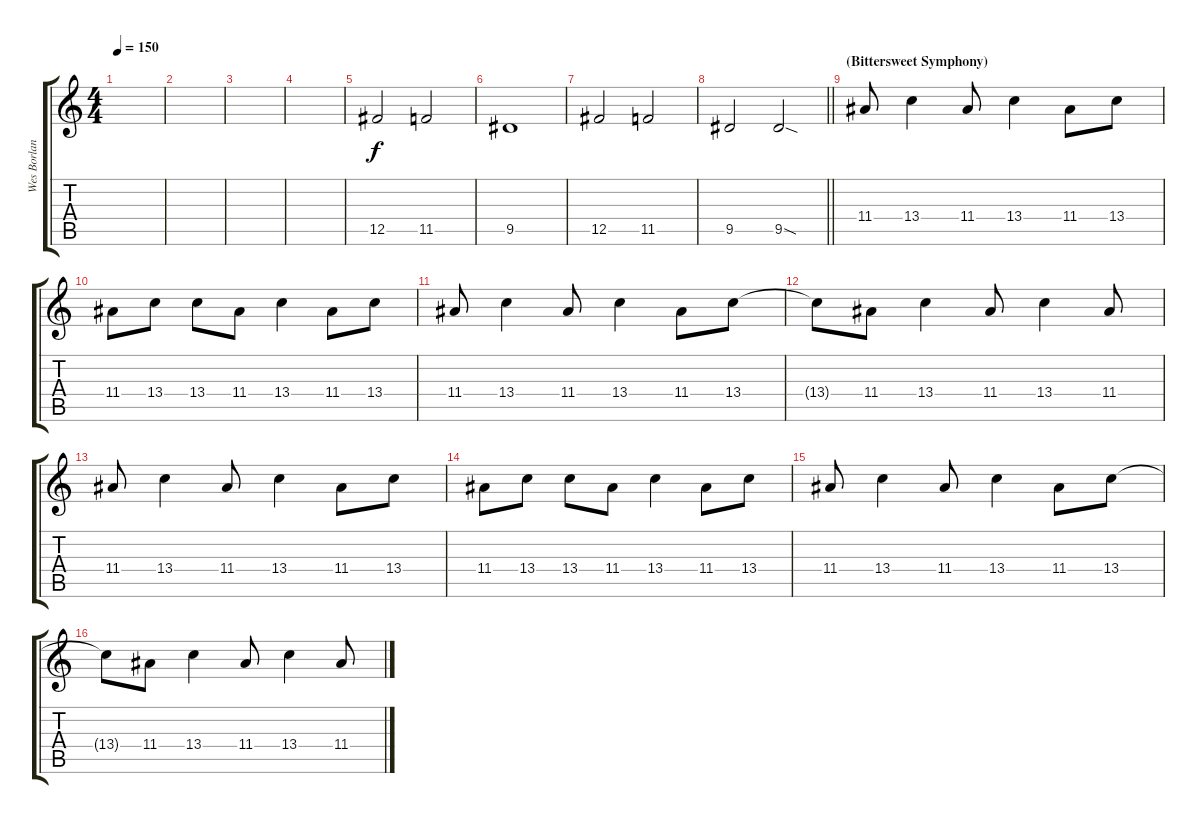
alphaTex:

\track ("Wes Borland (Distortion)" "Wes Borlan") {instrument overdrivenguitar}
\staff {score tabs}
\tuning (Db4 Ab3 E3 B2 Gb2 Db2) {hide}
\ts (4 4)
\tempo 150
\clef g2
\ks c
|
|
|
|
12.5.2 11.5.2 |
9.5.1 |
12.5.2 11.5.2 |
\barLineRight lightlight
9.5.2 9.5{sod}.2 |
\section ("" "(Bittersweet Symphony)")
11.4.8 13.4.4 11.4.8 13.4.4 11.4.8 13.4.8 |
11.4.8 13.4.8 13.4.8 11.4.8 13.4.4 11.4.8 13.4.8 |
11.4.8 13.4.4 11.4.8 13.4.4 11.4.8 13.4.8 |
13.4{t}.8 11.4.8 13.4.4 11.4.8 13.4.4 11.4.8 |
11.4.8 13.4.4 11.4.8 13.4.4 11.4.8 13.4.8 |
11.4.8 13.4.8 13.4.8 11.4.8 13.4.4 11.4.8 13.4.8 |
11.4.8 13.4.4 11.4.8 13.4.4 11.4.8 13.4.8 |
13.4{t}.8 11.4.8 13.4.4 11.4.8 13.4.4 11.4.8
